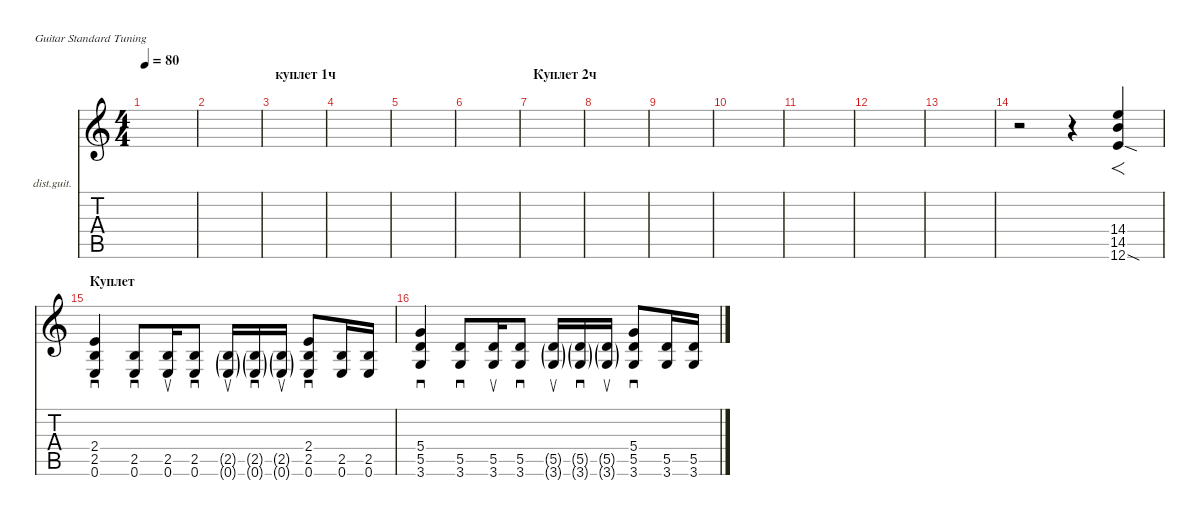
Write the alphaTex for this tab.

\defaultSystemsLayout 4
\hideDynamics
\bracketExtendMode nobrackets
\firstSystemTrackNameOrientation horizontal
\otherSystemsTrackNameOrientation horizontal
\track ("Distortion Guitar" "dist.guit.") {instrument distortionguitar}
\staff {score tabs}
\tuning (E4 B3 G3 D3 A2 E2)
\ts (4 4)
\tempo 80
\clef g2
\ks c
|
|
\section ("" "куплет 1ч")
|
|
|
|
\section ("" "Куплет 2ч")
|
|
|
|
|
|
|
r.2{beam Down} r.4{beam Down} (12.6{sod} 14.5 14.4).4{f dy mf beam Up} |
\section ("" "Куплет")
(0.6 2.5 2.4).4{sd dy p beam Up} (0.6 2.5).8{sd dy mp beam Up} (0.6 2.5).16{su beam Up} (0.6 2.5).8{sd beam Up} (0.6{g} 2.5{g}).16{su beam Up} (0.6{g} 2.5{g}).16{sd beam Up} (0.6{g} 2.5{g}).16{su beam Up} (0.6 2.5 2.4).8{sd beam Up} (0.6 2.5).16{beam Up} (0.6 2.5).16{beam Up} |
(3.6 5.5 5.4).4{sd dy p beam Up} (3.6 5.5).8{sd dy mp beam Up} (3.6 5.5).16{su beam Up} (3.6 5.5).8{sd beam Up} (3.6{g} 5.5{g}).16{su beam Up} (3.6{g} 5.5{g}).16{sd beam Up} (3.6{g} 5.5{g}).16{su beam Up} (3.6 5.5 5.4).8{sd beam Up} (3.6 5.5).16{beam Up} (3.6 5.5).16{beam Up}
